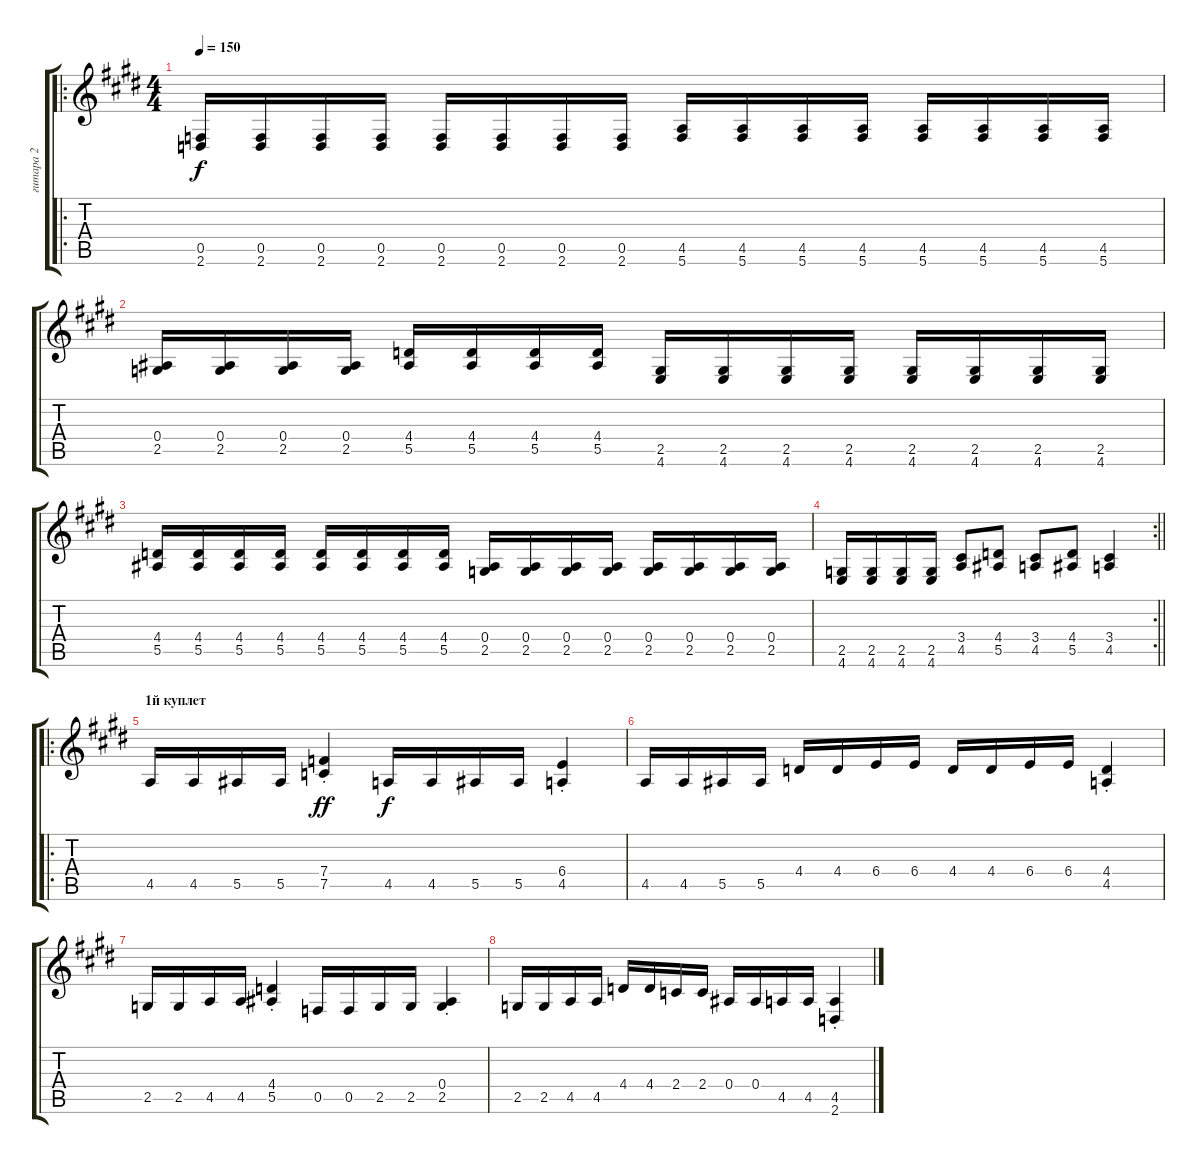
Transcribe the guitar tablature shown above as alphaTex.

\track ("гитара 2" "гитара 2") {instrument distortionguitar}
\staff {score tabs}
\tuning (C4 G3 Eb3 Bb2 F2 C2) {hide}
\ro
\ts (4 4)
\tempo 150
\clef g2
\ks c#minor
(0.5 2.6).16{dy f} (0.5 2.6).16 (0.5 2.6).16 (0.5 2.6).16 (0.5 2.6).16 (0.5 2.6).16 (0.5 2.6).16 (0.5 2.6).16 (4.5 5.6).16 (4.5 5.6).16 (4.5 5.6).16 (4.5 5.6).16 (4.5 5.6).16 (4.5 5.6).16 (4.5 5.6).16 (4.5 5.6).16 |
(0.4 2.5).16 (0.4 2.5).16 (0.4 2.5).16 (0.4 2.5).16 (4.4 5.5).16 (4.4 5.5).16 (4.4 5.5).16 (4.4 5.5).16 (2.5 4.6).16 (2.5 4.6).16 (2.5 4.6).16 (2.5 4.6).16 (2.5 4.6).16 (2.5 4.6).16 (2.5 4.6).16 (2.5 4.6).16 |
(4.4 5.5).16 (4.4 5.5).16 (4.4 5.5).16 (4.4 5.5).16 (4.4 5.5).16 (4.4 5.5).16 (4.4 5.5).16 (4.4 5.5).16 (0.4 2.5).16 (0.4 2.5).16 (0.4 2.5).16 (0.4 2.5).16 (0.4 2.5).16 (0.4 2.5).16 (0.4 2.5).16 (0.4 2.5).16 |
\rc 2
\barLineRight lightlight
(2.5 4.6).16 (2.5 4.6).16 (2.5 4.6).16 (2.5 4.6).16 (3.4 4.5).8 (4.4 5.5).8 (3.4 4.5).8 (4.4 5.5).8 (3.4 4.5).4 |
\ro
\section ("" "1й куплет")
4.5.16 4.5.16 5.5.16 5.5.16 (7.4{st} 7.5{st}).4{dy ff} 4.5.16{dy f} 4.5.16 5.5.16 5.5.16 (6.4{st} 4.5{st}).4 |
4.5.16 4.5.16 5.5.16 5.5.16 4.4.16 4.4.16 6.4.16 6.4.16 4.4.16 4.4.16 6.4.16 6.4.16 (4.4{st} 4.5{st}).4 |
2.5.16 2.5.16 4.5.16 4.5.16 (4.4{st} 5.5{st}).4 0.5.16 0.5.16 2.5.16 2.5.16 (0.4{st} 2.5{st}).4 |
2.5.16 2.5.16 4.5.16 4.5.16 4.4.16 4.4.16 2.4.16 2.4.16 0.4.16 0.4.16 4.5.16 4.5.16 (4.5{st} 2.6{st}).4
